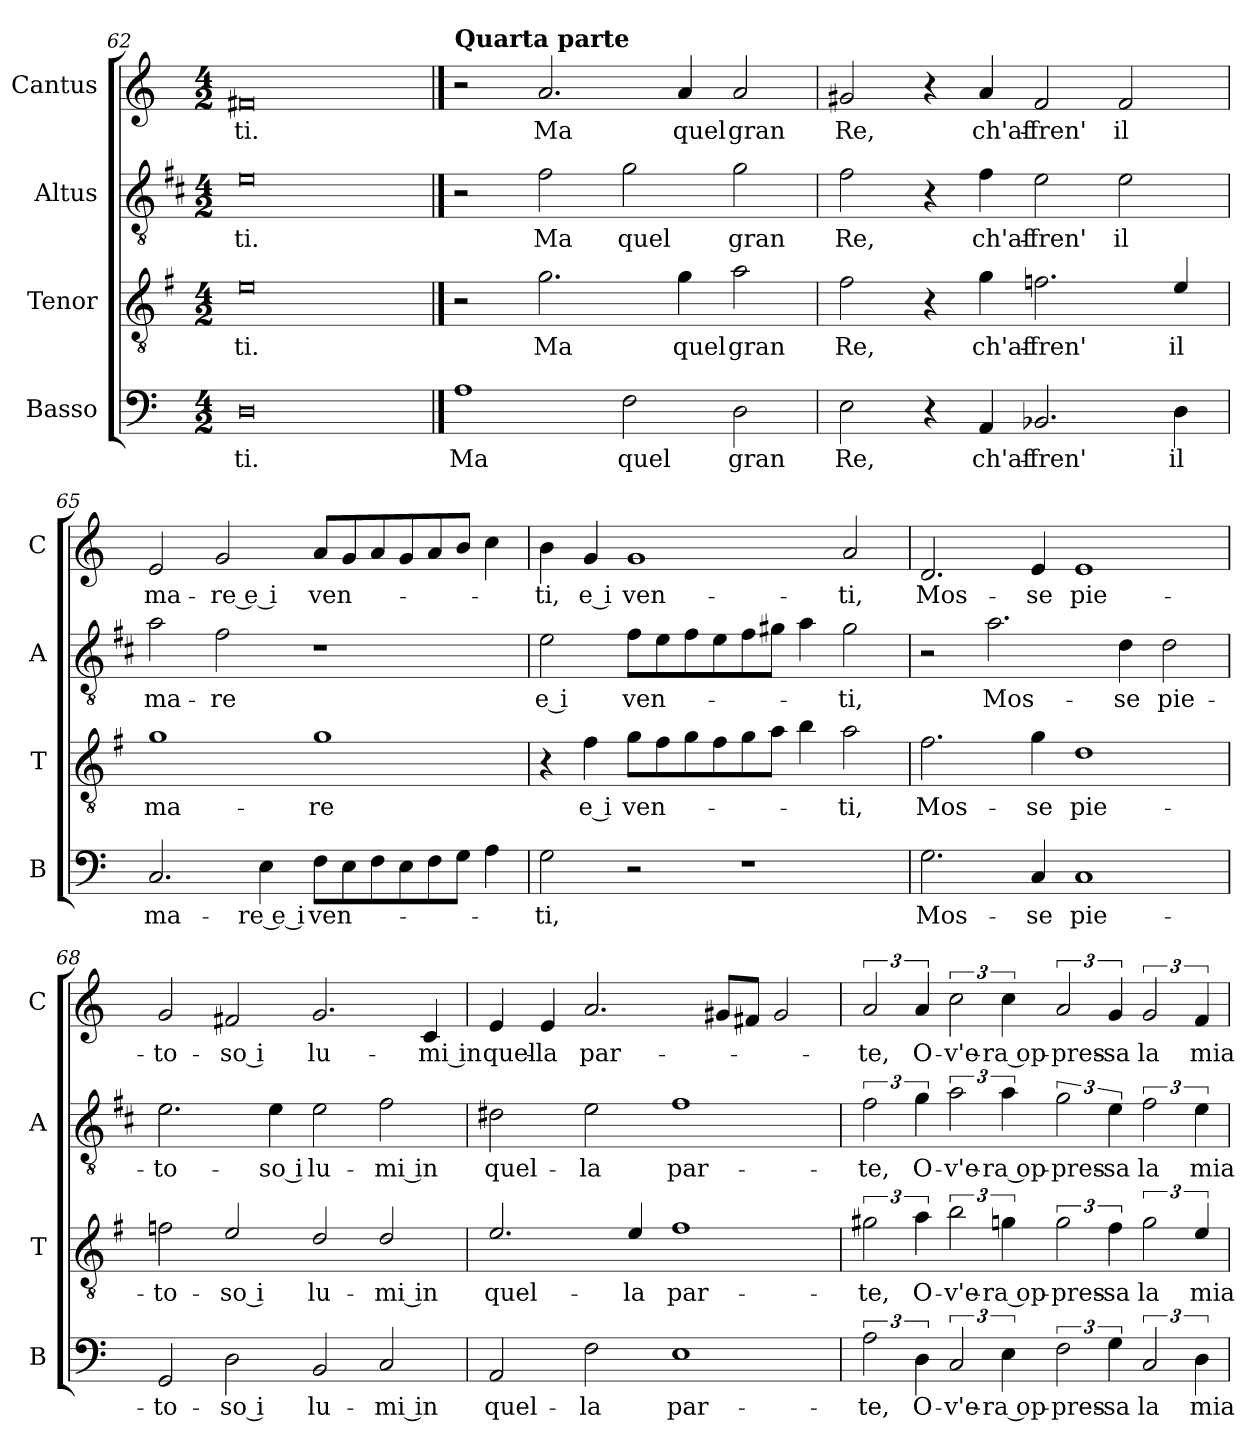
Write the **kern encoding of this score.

**kern	**text	**kern	**text	**kern	**text	**kern	**text
*part4	*part4	*part3	*part3	*part2	*part2	*part1	*part1
*staff4	*staff4	*staff3	*staff3	*staff2	*staff2	*staff1	*staff1
*I"Basso	*	*I"Tenor	*	*I"Altus	*	*I"Cantus	*
*I'B	*	*I'T	*	*I'A	*	*I'C	*
*clefF4	*	*clefGv2	*	*clefGv2	*	*clefG2	*
*	*	*ITrd4c7	*	*ITrd1c2	*	*	*
*k[]	*	*k[]	*	*k[]	*	*k[]	*
*C:	*	*C:	*	*C:	*	*C:	*
*M4/2	*	*M4/2	*	*M4/2	*	*M4/2	*
=62	=62	=62	=62	=62	=62	=62	=62
!	!LO:LY:b	!	!LO:LY:b	!	!LO:LY:b	!	!LO:LY:b
0D	-ti.	0A	-ti.	0d	-ti.	0f#X	-ti.
!!LO:LB:g=z
==63	==63	==63	==63	==63	==63	==63	==63
!	!	!	!	!	!	!LO:TX:a:B:t=Quarta parte	!
!	!LO:LY:b	!	!	!	!	!	!
1A	Ma	2r	.	2r	.	2r	.
!	!	!	!LO:LY:b	!	!LO:LY:b	!	!LO:LY:b
.	.	2.c\	Ma	2e\	Ma	2.a/	Ma
!	!LO:LY:b	!	!	!	!LO:LY:b	!	!
2F\	quel	.	.	2f\	quel	.	.
!	!	!	!LO:LY:b	!	!	!	!LO:LY:b
.	.	4c\	quel	.	.	4a/	quel
!	!LO:LY:b	!	!LO:LY:b	!	!LO:LY:b	!	!LO:LY:b
2D\	gran	2d\	gran	2f\	gran	2a/	gran
=64	=64	=64	=64	=64	=64	=64	=64
!	!LO:LY:b	!	!LO:LY:b	!	!LO:LY:b	!	!LO:LY:b
2E\	Re,	2B\	Re,	2e\	Re,	2g#X/	Re,
4r	.	4r	.	4r	.	4r	.
!	!LO:LY:b	!	!LO:LY:b	!	!LO:LY:b	!	!LO:LY:b
4AA/	ch'af-	4c\	ch'af-	4e\	ch'af-	4a/	ch'af-
!	!LO:LY:b	!	!LO:LY:b	!	!LO:LY:b	!	!LO:LY:b
2.BB-X/	-fren'	2.B-X\	-fren'	2d\	-fren'	2f/	-fren'
!	!	!	!	!	!LO:LY:b	!	!LO:LY:b
.	.	.	.	2d\	il	2f/	il
!	!LO:LY:b	!	!LO:LY:b	!	!	!	!
4D\	il	4A/	il	.	.	.	.
=65	=65	=65	=65	=65	=65	=65	=65
!	!LO:LY:b	!	!LO:LY:b	!	!LO:LY:b	!	!LO:LY:b
2.C/	ma-	1c	ma-	2g\	ma-	2e/	ma-
!	!	!	!	!	!LO:LY:b	!	!LO:LY:b
.	.	.	.	2e\	-re	2g/	-re e i
!	!LO:LY:b	!	!	!	!	!	!
4E\	-re e i	.	.	.	.	.	.
!	!LO:LY:b	!	!LO:LY:b	!	!	!	!LO:LY:b
8F\L	ven-	1c	-re	1r	.	8a/L	ven-
8E\	.	.	.	.	.	8g/	.
8F\	.	.	.	.	.	8a/	.
8E\	.	.	.	.	.	8g/	.
8F\	.	.	.	.	.	8a/	.
8G\J	.	.	.	.	.	8b/J	.
4A\	.	.	.	.	.	4cc\	.
=66	=66	=66	=66	=66	=66	=66	=66
!	!LO:LY:b	!	!	!	!LO:LY:b	!	!LO:LY:b
2G\	-ti,	4r	.	2d\	e i	4b\	-ti,
!	!	!	!LO:LY:b	!	!	!	!LO:LY:b
.	.	4B\	e i	.	.	4g/	e i
!	!	!	!LO:LY:b	!	!LO:LY:b	!	!LO:LY:b
2r	.	8c\L	ven-	8e\L	ven-	1g	ven-
.	.	8B\	.	8d\	.	.	.
.	.	8c\	.	8e\	.	.	.
.	.	8B\	.	8d\	.	.	.
1r	.	8c\	.	8e\	.	.	.
.	.	8d\J	.	8f#X\J	.	.	.
.	.	4e\	.	4g\	.	.	.
!	!	!	!LO:LY:b	!	!LO:LY:b	!	!LO:LY:b
.	.	2d\	-ti,	2f#i\	-ti,	2a/	-ti,
!!LO:LB:g=z
=67	=67	=67	=67	=67	=67	=67	=67
!	!LO:LY:b	!	!LO:LY:b	!	!	!	!LO:LY:b
2.G\	Mos-	2.B\	Mos-	2r	.	2.d/	Mos-
!	!	!	!	!	!LO:LY:b	!	!
.	.	.	.	2.g\	Mos-	.	.
!	!LO:LY:b	!	!LO:LY:b	!	!	!	!LO:LY:b
4C/	-se	4c\	-se	.	.	4e/	-se
!	!LO:LY:b	!	!LO:LY:b	!	!	!	!LO:LY:b
1C	pie-	1G	pie-	.	.	1e	pie-
!	!	!	!	!	!LO:LY:b	!	!
.	.	.	.	4c\	-se	.	.
!	!	!	!	!	!LO:LY:b	!	!
.	.	.	.	2c\	pie-	.	.
=68	=68	=68	=68	=68	=68	=68	=68
!	!LO:LY:b	!	!LO:LY:b	!	!LO:LY:b	!	!LO:LY:b
2GG/	-to-	2B-X\	-to-	2.d\	-to-	2g/	-to-
!	!LO:LY:b	!	!LO:LY:b	!	!	!	!LO:LY:b
2D\	-so i	2A/	-so i	.	.	2f#X/	-so i
!	!	!	!	!	!LO:LY:b	!	!
.	.	.	.	4d\	-so i	.	.
!	!LO:LY:b	!	!LO:LY:b	!	!LO:LY:b	!	!LO:LY:b
2BB/	lu-	2G/	lu-	2d\	lu-	2.g/	lu-
!	!LO:LY:b	!	!LO:LY:b	!	!LO:LY:b	!	!
2C/	-mi in	2G/	-mi in	2e\	-mi in	.	.
!	!	!	!	!	!	!	!LO:LY:b
.	.	.	.	.	.	4c/	-mi in
=69	=69	=69	=69	=69	=69	=69	=69
!	!LO:LY:b	!	!LO:LY:b	!	!LO:LY:b	!	!LO:LY:b
2AA/	quel-	2.A/	quel-	2c#X\	quel-	4e/	quel-
!	!	!	!	!	!	!	!LO:LY:b
.	.	.	.	.	.	4e/	-la
!	!LO:LY:b	!	!	!	!LO:LY:b	!	!LO:LY:b
2F\	-la	.	.	2d\	-la	2.a/	par-
!	!	!	!LO:LY:b	!	!	!	!
.	.	4A/	-la	.	.	.	.
!	!LO:LY:b	!	!LO:LY:b	!	!LO:LY:b	!	!
1E	par-	1B	par-	1e	par-	.	.
.	.	.	.	.	.	8g#X/L	.
.	.	.	.	.	.	8f#X/J	.
.	.	.	.	.	.	2g#/	.
=70	=70	=70	=70	=70	=70	=70	=70
!	!LO:LY:b	!	!LO:LY:b	!	!LO:LY:b	!	!LO:LY:b
3A\	-te,	3c#X\	-te,	3e\	-te,	3a/	-te,
!	!LO:LY:b	!	!LO:LY:b	!	!LO:LY:b	!	!LO:LY:b
6D\	O-	6d\	O-	6f\	O-	6a/	O-
!	!LO:LY:b	!	!LO:LY:b	!	!LO:LY:b	!	!LO:LY:b
3C/	-v'e-	3e\	-v'e-	3g\	-v'e-	3cc\	-v'e-
!	!LO:LY:b	!	!LO:LY:b	!	!LO:LY:b	!	!LO:LY:b
6E\	-ra op-	6cn\	-ra op-	6g\	-ra op-	6cc\	-ra op-
!	!LO:LY:b	!	!LO:LY:b	!	!LO:LY:b	!	!LO:LY:b
3F\	-pres-	3c\	-pres-	3f\	-pres-	3a/	-pres-
!	!LO:LY:b	!	!LO:LY:b	!	!LO:LY:b	!	!LO:LY:b
6G\	-sa	6B\	-sa	6d\	-sa	6g/	-sa
!	!LO:LY:b	!	!LO:LY:b	!	!LO:LY:b	!	!LO:LY:b
3C/	la	3c\	la	3e\	la	3g/	la
!	!LO:LY:b	!	!LO:LY:b	!	!LO:LY:b	!	!LO:LY:b
6D\	mia	6A/	mia	6d\	mia	6f/	mia
=	=	=	=	=	=	=	=
*-	*-	*-	*-	*-	*-	*-	*-
